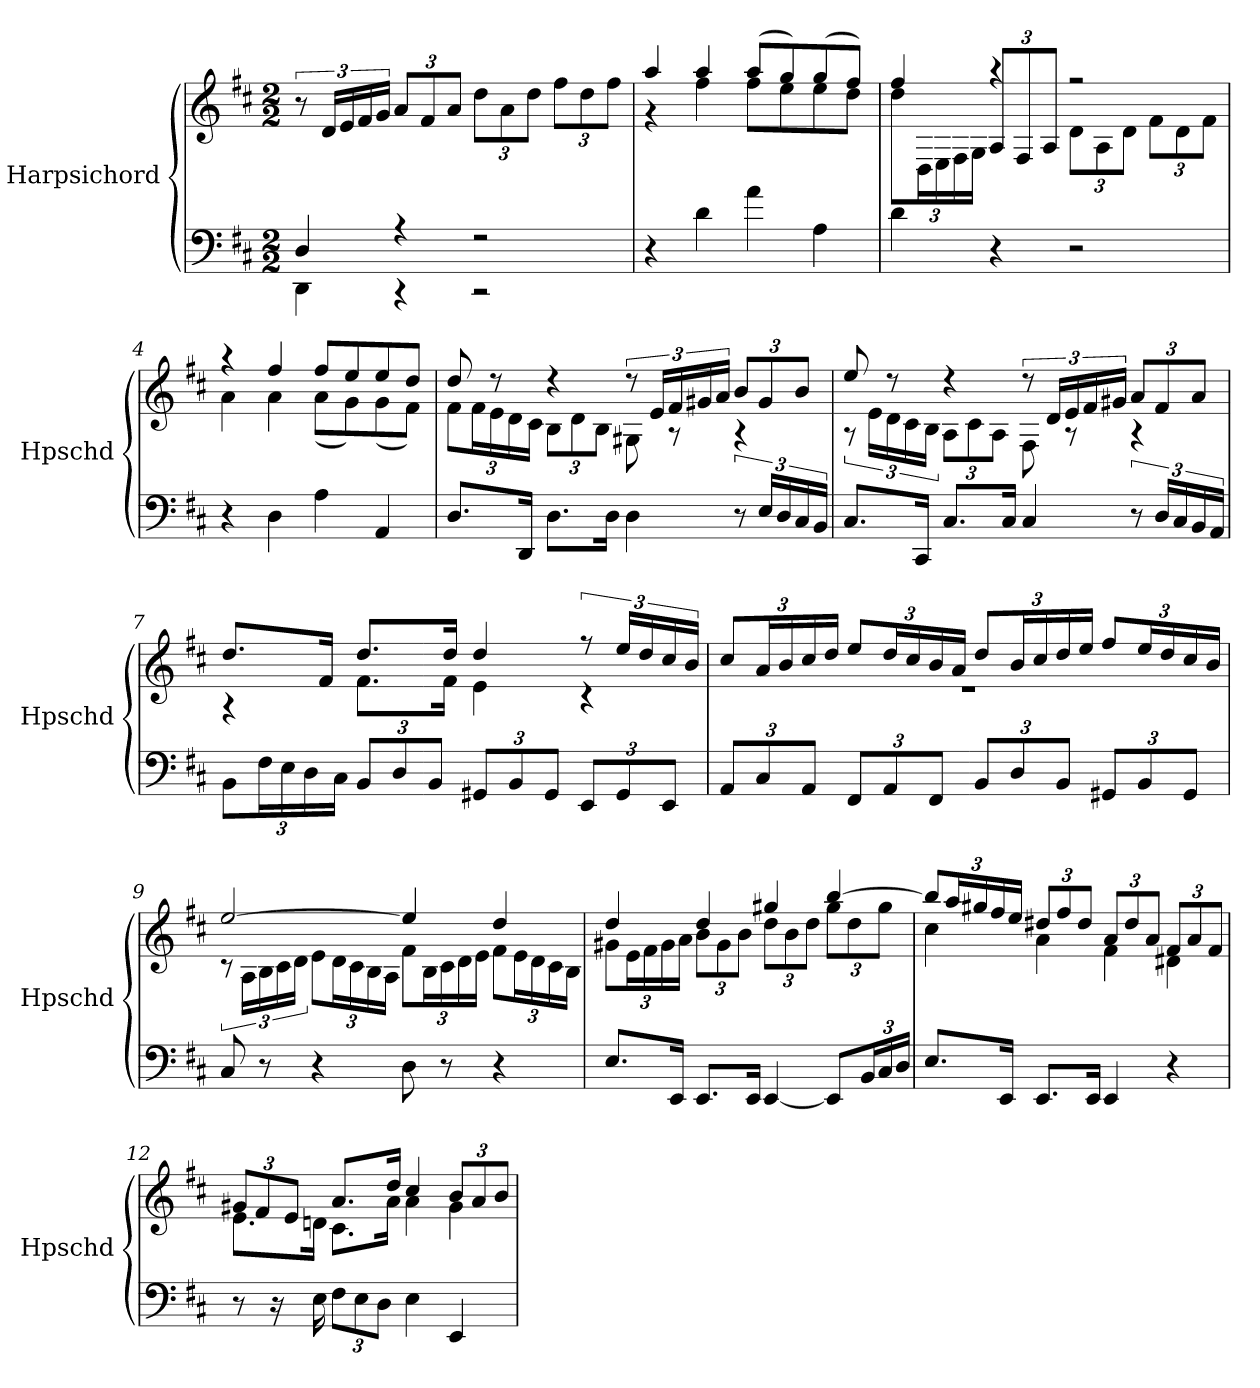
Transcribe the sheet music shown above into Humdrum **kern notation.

**kern	**kern
*part1	*part1
*staff2	*staff1
*I"Harpsichord	*
*I'Hpschd	*
*clefF4	*clefG2
*k[f#c#]	*k[f#c#]
*D:	*D:
*M2/2	*M2/2
*MM104	*MM104
=1	=1
*^	*
4D/	4DD\	12r
.	.	24d/LL
.	.	24e/
.	.	24f#/
.	.	24g/JJ
4r	4r	12a/L
.	.	12f#/
.	.	12a/J
2r	2r	12dd\L
.	.	12a\
.	.	12dd\J
.	.	12ff#\L
.	.	12dd\
.	.	12ff#\J
*v	*v	*
=2	=2
*	*^
4r	4aa/	4r
4d\	4aa/	4ff#\
4a\	(8aa/L	8ff#\L
.	8gg/)	8ee\
4A\	(8gg/	8ee\
.	8ff#/J)	8dd\J
=3	=3	=3
4d\	4ff#/	12dd\L
.	.	24D\L
.	.	24E\
.	.	24F#\
.	.	24G\JJ
4r	4r	12A/L
.	.	12F#/
.	.	12A/J
2r	2r	12d\L
.	.	12A\
.	.	12d\J
.	.	12f#\L
.	.	12d\
.	.	12f#\J
=4	=4	=4
4r	4r	4a\
4D\	4ff#/	4a\
4A\	8ff#/L	(8a\L
.	8ee/	8g\)
4AA/	8ee/	(8g\
.	8dd/J	8f#\J)
=5	=5	=5
8.D/L	8dd/	12f#\L
.	.	24f#\L
.	8r	24e\
.	.	24d\
16DD/Jk	.	.
.	.	24c#\JJ
8.D\L	4r	12B\L
.	.	12d\
.	.	12B\J
16D\Jk	.	.
4D\	12r	8G#X\
.	24e/LL	.
.	24f#/	8r
.	24g#X/	.
.	24a/JJ	.
12r	12b/L	4r
24E/LL	12g#/	.
24D/	.	.
24C#/	12b/J	.
24BB/JJ	.	.
=6	=6	=6
8.C#/L	8ee/	12r
.	.	24e\LL
.	8r	24d\
.	.	24c#\
16CC#/Jk	.	.
.	.	24B\JJ
8.C#/L	4r	12A\L
.	.	12c#\
.	.	12A\J
16C#/Jk	.	.
4C#/	12r	8F#\
.	24d/LL	.
.	24e/	8r
.	24f#/	.
.	24g#X/JJ	.
12r	12a/L	4r
24D/LL	12f#/	.
24C#/	.	.
24BB/	12a/J	.
24AA/JJ	.	.
=7	=7	=7
12BB\L	8.dd/L	4r
24F#\L	.	.
24E\	.	.
24D\	.	.
.	16f#/Jk	.
24C#\JJ	.	.
12BB/L	8.dd/L	8.f#\L
12D/	.	.
12BB/J	.	.
.	16dd/Jk	16f#\Jk
12GG#X/L	4dd/	4e\
12BB/	.	.
12GG#/J	.	.
12EE/L	12r	4r
12GG#/	24ee/LL	.
.	24dd/	.
12EE/J	24cc#/	.
.	24b/JJ	.
=8	=8	=8
12AA/L	12cc#/L	1r
12C#/	24a/L	.
.	24b/	.
12AA/J	24cc#/	.
.	24dd/JJ	.
12FF#/L	12ee/L	.
12AA/	24dd/L	.
.	24cc#/	.
12FF#/J	24b/	.
.	24a/JJ	.
12BB/L	12dd/L	.
12D/	24b/L	.
.	24cc#/	.
12BB/J	24dd/	.
.	24ee/JJ	.
12GG#X/L	12ff#/L	.
12BB/	24ee/L	.
.	24dd/	.
12GG#/J	24cc#/	.
.	24b/JJ	.
=9	=9	=9
8C#/	[2ee/	12r
.	.	24A\LL
8r	.	24B\
.	.	24c#\
.	.	24d\JJ
4r	.	12e\L
.	.	24d\L
.	.	24c#\
.	.	24B\
.	.	24A\JJ
8D\	4ee/]	12f#\L
.	.	24B\L
8r	.	24c#\
.	.	24d\
.	.	24e\JJ
4r	4dd/	12f#\L
.	.	24e\L
.	.	24d\
.	.	24c#\
.	.	24B\JJ
=10	=10	=10
8.E/L	4dd/	12g#X\L
.	.	24e\L
.	.	24f#\
.	.	24g#\
16EE/Jk	.	.
.	.	24a\JJ
8.EE/L	4dd/	12b\L
.	.	12g#\
.	.	12b\J
16EE/Jk	.	.
[4EE/	4gg#X/	12dd\L
.	.	12b\
.	.	12dd\J
8EE/L]	[4bb/	12gg#\L
.	.	12dd\
24BB/L	.	.
24C#/	.	12gg#\J
24D/JJ	.	.
=11	=11	=11
8.E/L	12bb/L]	4cc#\
.	24aa/L	.
.	24gg#X/	.
.	24ff#/	.
16EE/Jk	.	.
.	24ee/JJ	.
8.EE/L	12dd#X/L	4a\
.	12ff#/	.
.	12dd#/J	.
16EE/Jk	.	.
4EE/	12a/L	4f#\
.	12dd#/	.
.	12a/J	.
4r	12f#/L	4d#X\
.	12a/	.
.	12f#/J	.
=12	=12	=12
8r	12g#X/L	8.e\L
.	12f#/	.
16r	.	.
.	12e/J	.
16E\	.	16dn\Jk
12F#\L	8.a/L	8.c#\L
12E\	.	.
12D\J	.	.
.	16dd/Jk	16a\Jk
4E\	4cc#/	4a\
4EE/	12b/L	4g#\
.	12a/	.
.	12b/J	.
*	*v	*v
=	=
*-	*-
